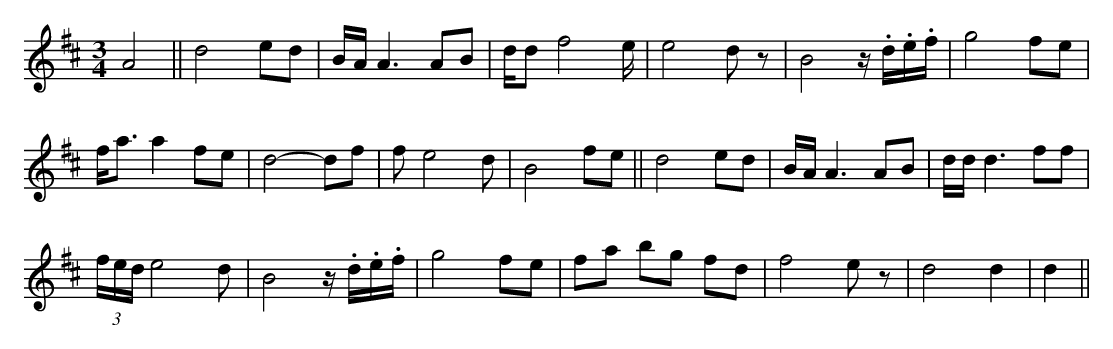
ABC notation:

X:1
M:3/4
K:D
A4||d4ed|B/A/A3 AB|d/d f4 e/|e4 dz|B4 z/.d/.e/.f/|g4 fe|
f/a3/2 a2 fe|d4- df|f e4 d|B4 fe||d4 ed|B/A/A3 AB|d/d/ d3 ff|
(3f/e/d/ e4 d|B4 z/.d/.e/.f/|g4 fe|fa bg fd|f4 ez|d4d2|d2||
